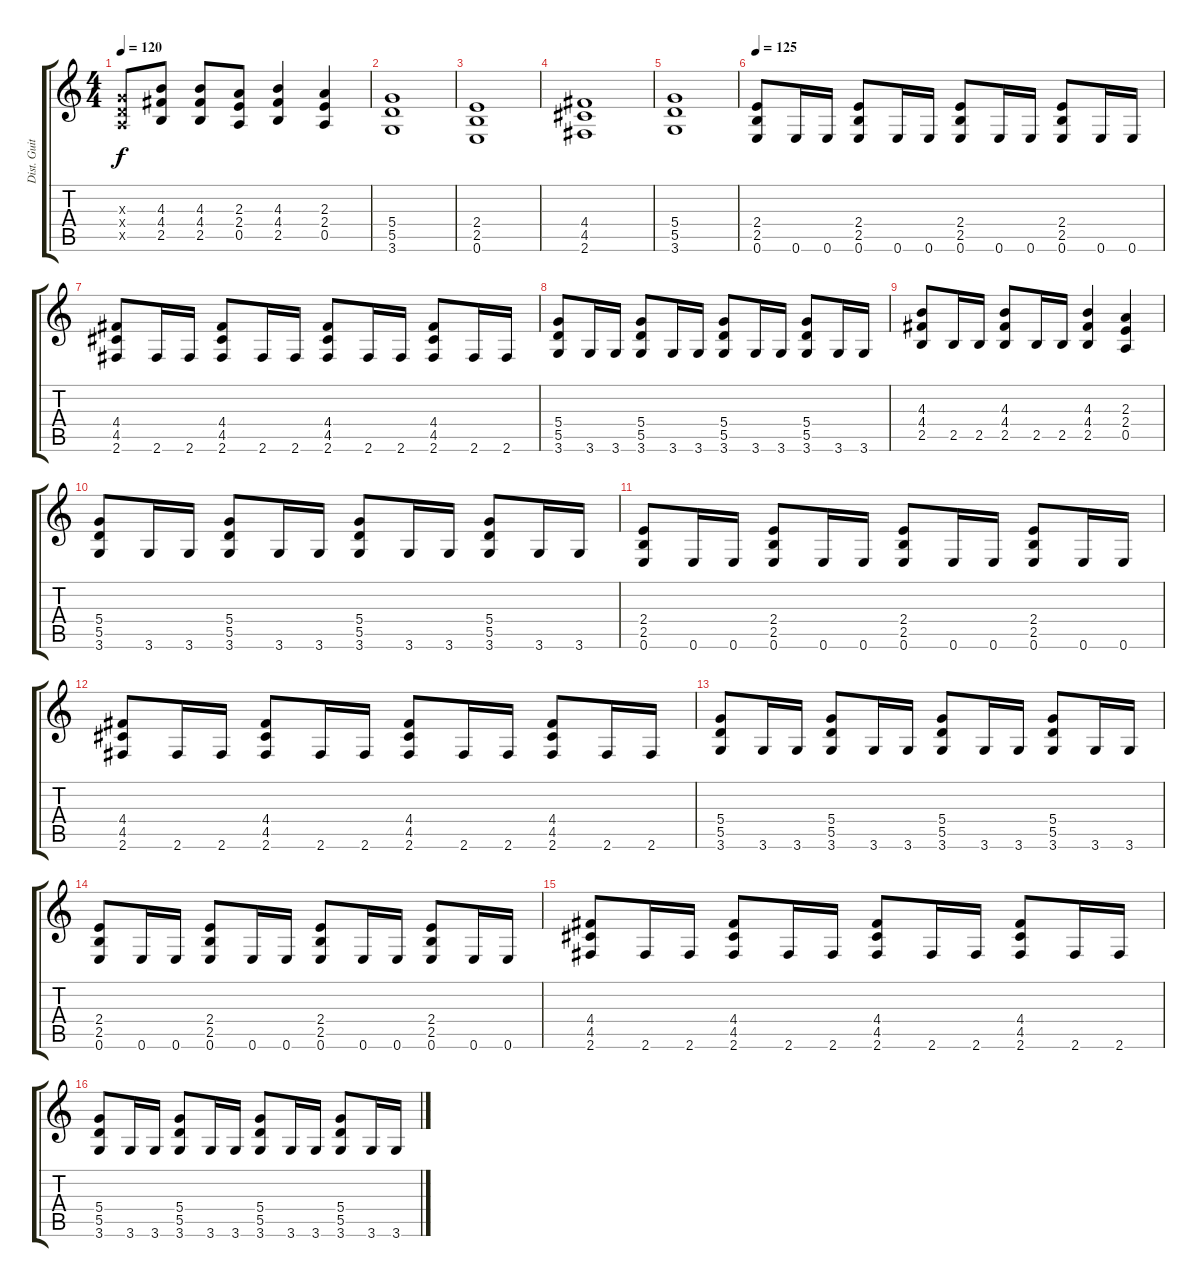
\track ("Dist. Guitar 2" "Dist. Guit") {instrument overdrivenguitar}
\staff {score tabs}
\tuning (E4 B3 G3 D3 A2 E2) {hide}
\ts (4 4)
\tempo 120
\clef g2
\ks c
(0.3{x} 0.4{x} 0.5{x}).8{dy f} (4.3 4.4 2.5).8 (4.3 4.4 2.5).8 (2.3 2.4 0.5).8 (4.3 4.4 2.5).4 (2.3 2.4 0.5).4 |
(5.4 5.5 3.6).1 |
(2.4 2.5 0.6).1 |
(4.4 4.5 2.6).1 |
(5.4 5.5 3.6).1 |
\tempo 125
(2.4 2.5 0.6).8 0.6.16 0.6.16 (2.4 2.5 0.6).8 0.6.16 0.6.16 (2.4 2.5 0.6).8 0.6.16 0.6.16 (2.4 2.5 0.6).8 0.6.16 0.6.16 |
(4.4 4.5 2.6).8 2.6.16 2.6.16 (4.4 4.5 2.6).8 2.6.16 2.6.16 (4.4 4.5 2.6).8 2.6.16 2.6.16 (4.4 4.5 2.6).8 2.6.16 2.6.16 |
(5.4 5.5 3.6).8 3.6.16 3.6.16 (5.4 5.5 3.6).8 3.6.16 3.6.16 (5.4 5.5 3.6).8 3.6.16 3.6.16 (5.4 5.5 3.6).8 3.6.16 3.6.16 |
(4.3 4.4 2.5).8 2.5.16 2.5.16 (4.3 4.4 2.5).8 2.5.16 2.5.16 (4.3 4.4 2.5).4 (2.3 2.4 0.5).4 |
(5.4 5.5 3.6).8 3.6.16 3.6.16 (5.4 5.5 3.6).8 3.6.16 3.6.16 (5.4 5.5 3.6).8 3.6.16 3.6.16 (5.4 5.5 3.6).8 3.6.16 3.6.16 |
(2.4 2.5 0.6).8 0.6.16 0.6.16 (2.4 2.5 0.6).8 0.6.16 0.6.16 (2.4 2.5 0.6).8 0.6.16 0.6.16 (2.4 2.5 0.6).8 0.6.16 0.6.16 |
(4.4 4.5 2.6).8 2.6.16 2.6.16 (4.4 4.5 2.6).8 2.6.16 2.6.16 (4.4 4.5 2.6).8 2.6.16 2.6.16 (4.4 4.5 2.6).8 2.6.16 2.6.16 |
(5.4 5.5 3.6).8 3.6.16 3.6.16 (5.4 5.5 3.6).8 3.6.16 3.6.16 (5.4 5.5 3.6).8 3.6.16 3.6.16 (5.4 5.5 3.6).8 3.6.16 3.6.16 |
(2.4 2.5 0.6).8 0.6.16 0.6.16 (2.4 2.5 0.6).8 0.6.16 0.6.16 (2.4 2.5 0.6).8 0.6.16 0.6.16 (2.4 2.5 0.6).8 0.6.16 0.6.16 |
(4.4 4.5 2.6).8 2.6.16 2.6.16 (4.4 4.5 2.6).8 2.6.16 2.6.16 (4.4 4.5 2.6).8 2.6.16 2.6.16 (4.4 4.5 2.6).8 2.6.16 2.6.16 |
(5.4 5.5 3.6).8 3.6.16 3.6.16 (5.4 5.5 3.6).8 3.6.16 3.6.16 (5.4 5.5 3.6).8 3.6.16 3.6.16 (5.4 5.5 3.6).8 3.6.16 3.6.16
